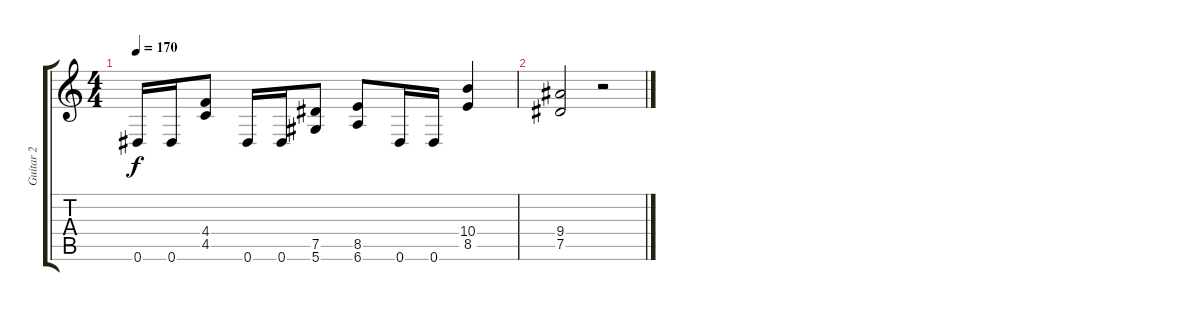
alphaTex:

\track ("Guitar 2" "Guitar 2") {instrument distortionguitar}
\staff {score tabs}
\tuning (Eb4 Bb3 Gb3 Db3 Ab2 Eb2) {hide}
\ts (4 4)
\tempo 170
\clef g2
\ks c
0.6.16{dy f} 0.6.16 (4.4 4.5).8 0.6.16 0.6.16 (7.5 5.6).8 (8.5 6.6).8 0.6.16 0.6.16 (10.4 8.5).4 |
(9.4 7.5).2 r.2
